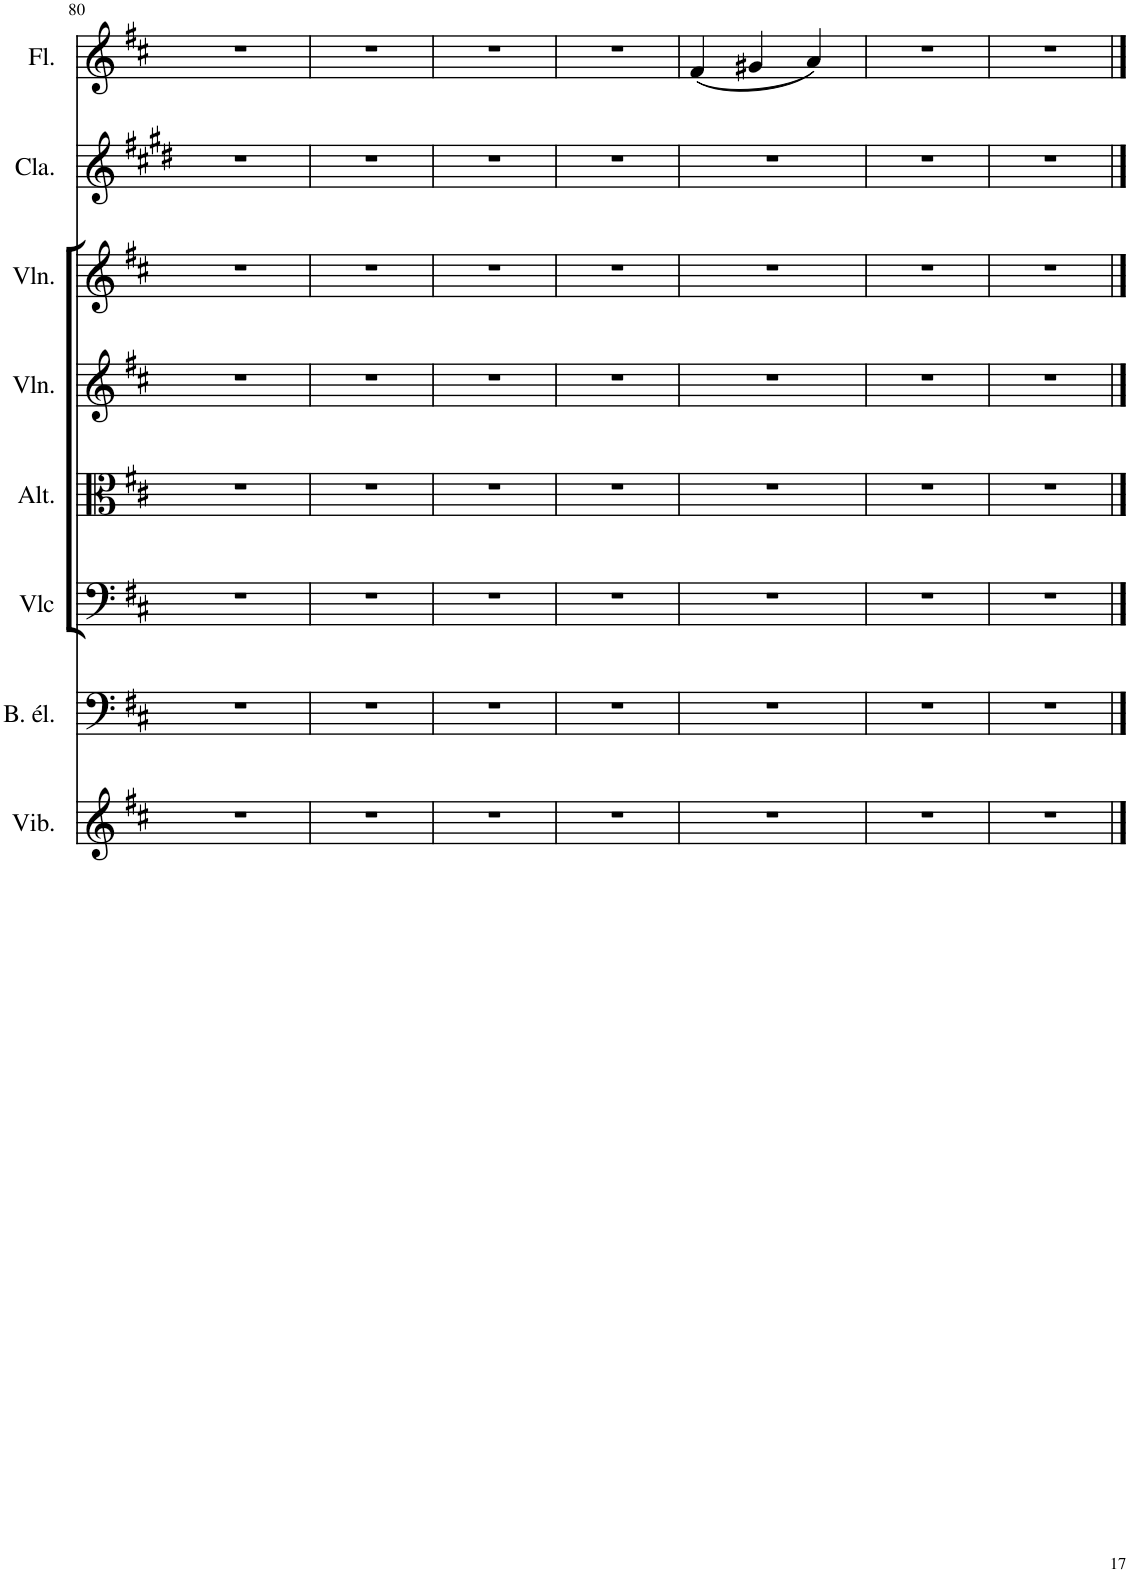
**kern	**kern	**kern	**kern	**kern	**kern	**kern	**kern
*part8	*part7	*part6	*part5	*part4	*part3	*part2	*part1
*staff8	*staff7	*staff6	*staff5	*staff4	*staff3	*staff2	*staff1
*I"Vibraphone	*I"Basse électrique	*I"Violoncelle	*I"Alto	*I"Violon	*I"Violon	*I"Clarinette	*I"Flûte
*I'Vib.	*I'B. él.	*I'Vlc	*I'Alt.	*I'Vln.	*I'Vln.	*I'Cla.	*I'Fl.
!!LO:PB:g=z
*clefG2	*clefF4	*clefF4	*clefC3	*clefG2	*clefG2	*clefG2	*clefG2
*	*Trd7c12	*	*	*	*	*Trd1c2	*
*k[f#c#]	*k[f#c#]	*k[f#c#]	*k[f#c#]	*k[f#c#]	*k[f#c#]	*k[f#c#g#d#]	*k[f#c#]
*M3/4	*M3/4	*M3/4	*M3/4	*M3/4	*M3/4	*M3/4	*M3/4
=80	=80	=80	=80	=80	=80	=80	=80
2.r	2.r	2.r	2.r	2.r	2.r	2.r	2.r
=81	=81	=81	=81	=81	=81	=81	=81
2.r	2.r	2.r	2.r	2.r	2.r	2.r	2.r
=82	=82	=82	=82	=82	=82	=82	=82
2.r	2.r	2.r	2.r	2.r	2.r	2.r	2.r
=83	=83	=83	=83	=83	=83	=83	=83
2.r	2.r	2.r	2.r	2.r	2.r	2.r	2.r
=84	=84	=84	=84	=84	=84	=84	=84
2.r	2.r	2.r	2.r	2.r	2.r	2.r	(4f#/
.	.	.	.	.	.	.	4g#X/
.	.	.	.	.	.	.	4a/)
=85	=85	=85	=85	=85	=85	=85	=85
2.r	2.r	2.r	2.r	2.r	2.r	2.r	2.r
=86	=86	=86	=86	=86	=86	=86	=86
2.r	2.r	2.r	2.r	2.r	2.r	2.r	2.r
==	==	==	==	==	==	==	==
*-	*-	*-	*-	*-	*-	*-	*-
